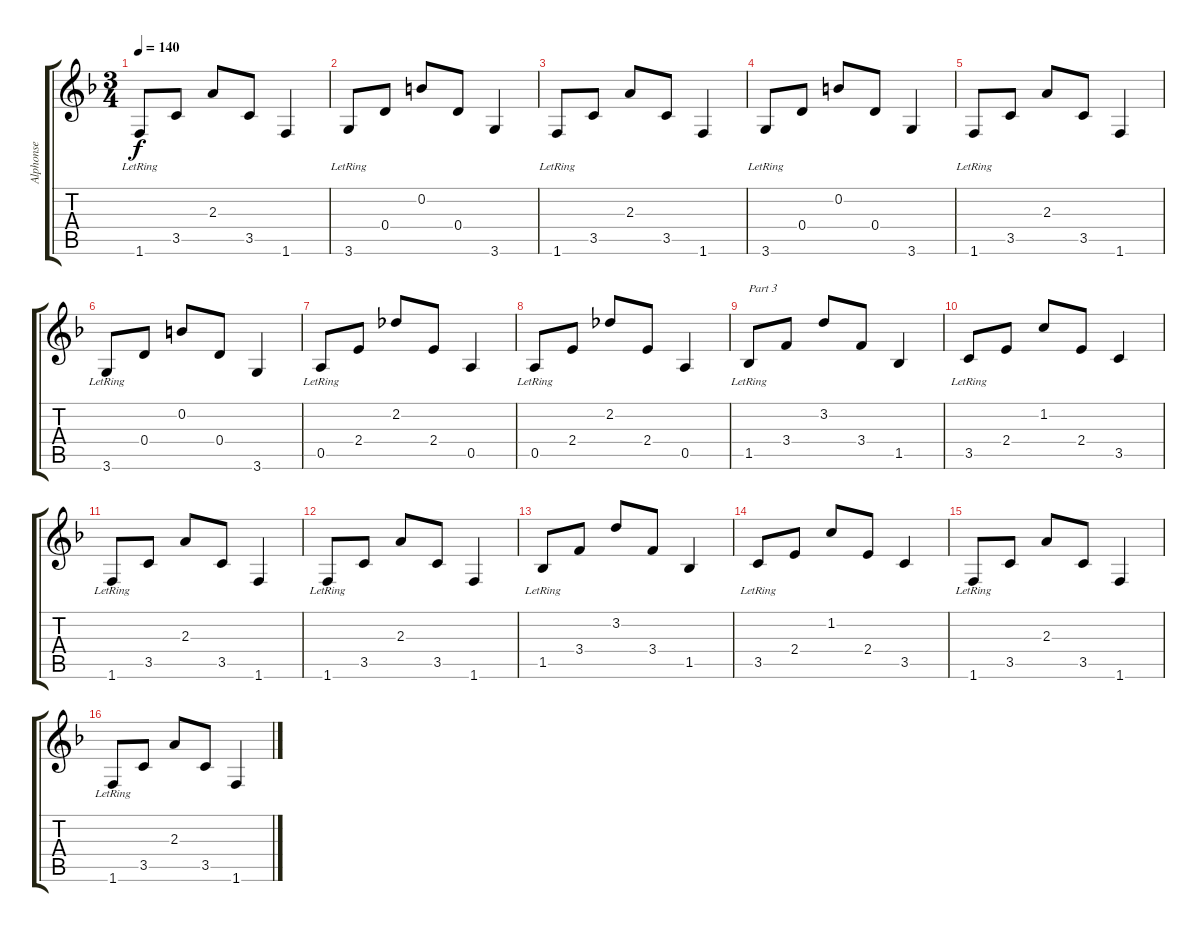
\track ("Alphonse" "Alphonse") {instrument acousticguitarsteel}
\staff {score tabs}
\tuning (E4 B3 G3 D3 A2 E2) {hide}
\ts (3 4)
\tempo 140
\clef g2
\ks dminor
1.6{lr}.8{dy f} 3.5.8 2.3.8 3.5.8 1.6.4 |
3.6{lr}.8 0.4.8 0.2.8 0.4.8 3.6.4 |
1.6{lr}.8 3.5.8 2.3.8 3.5.8 1.6.4 |
3.6{lr}.8 0.4.8 0.2.8 0.4.8 3.6.4 |
1.6{lr}.8 3.5.8 2.3.8 3.5.8 1.6.4 |
3.6{lr}.8 0.4.8 0.2.8 0.4.8 3.6.4 |
0.5{lr}.8 2.4.8 2.2.8 2.4.8 0.5.4 |
0.5{lr}.8 2.4.8 2.2.8 2.4.8 0.5.4 |
1.5{lr}.8{txt "Part 3"} 3.4.8 3.2.8 3.4.8 1.5.4 |
3.5{lr}.8 2.4.8 1.2.8 2.4.8 3.5.4 |
1.6{lr}.8 3.5.8 2.3.8 3.5.8 1.6.4 |
1.6{lr}.8 3.5.8 2.3.8 3.5.8 1.6.4 |
1.5{lr}.8 3.4.8 3.2.8 3.4.8 1.5.4 |
3.5{lr}.8 2.4.8 1.2.8 2.4.8 3.5.4 |
1.6{lr}.8 3.5.8 2.3.8 3.5.8 1.6.4 |
1.6{lr}.8 3.5.8 2.3.8 3.5.8 1.6.4
